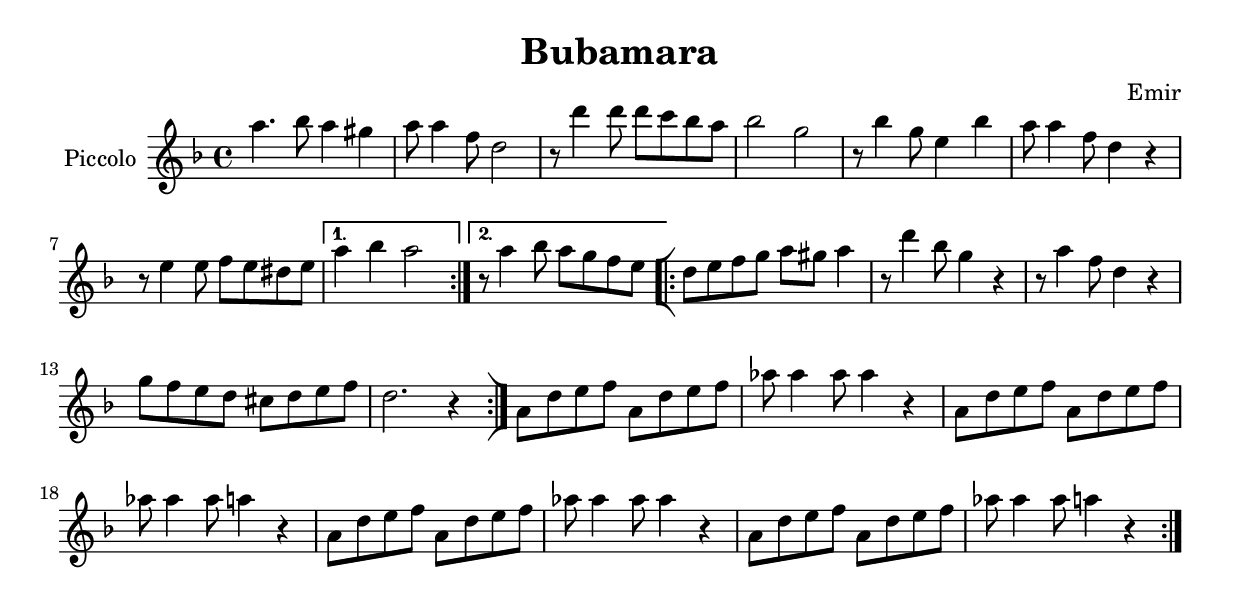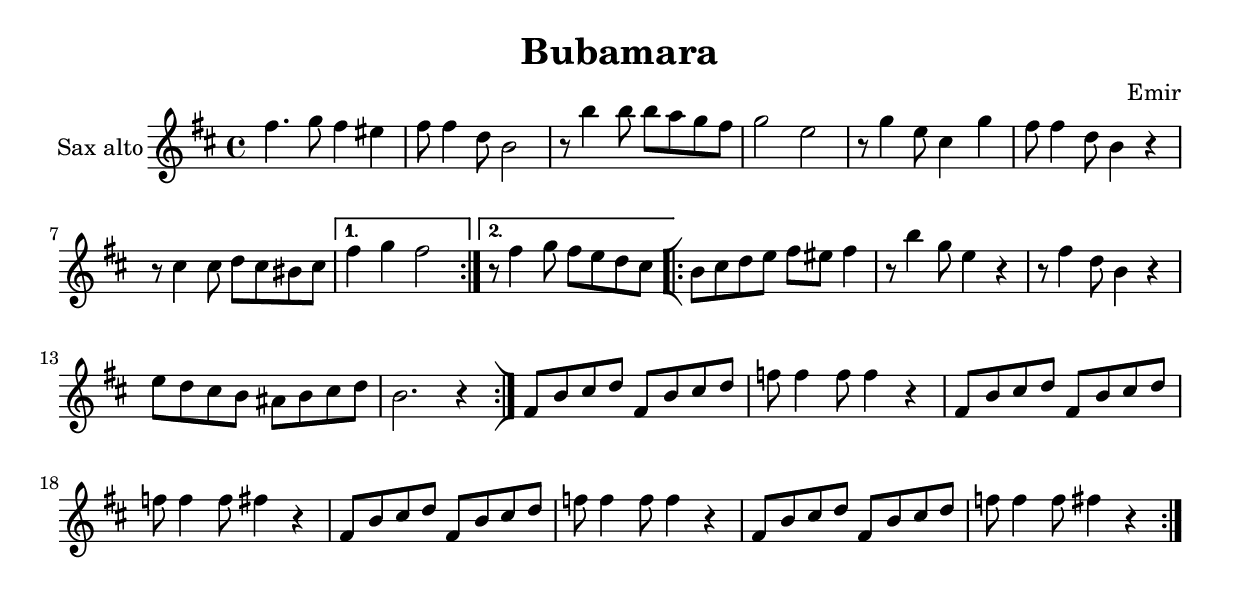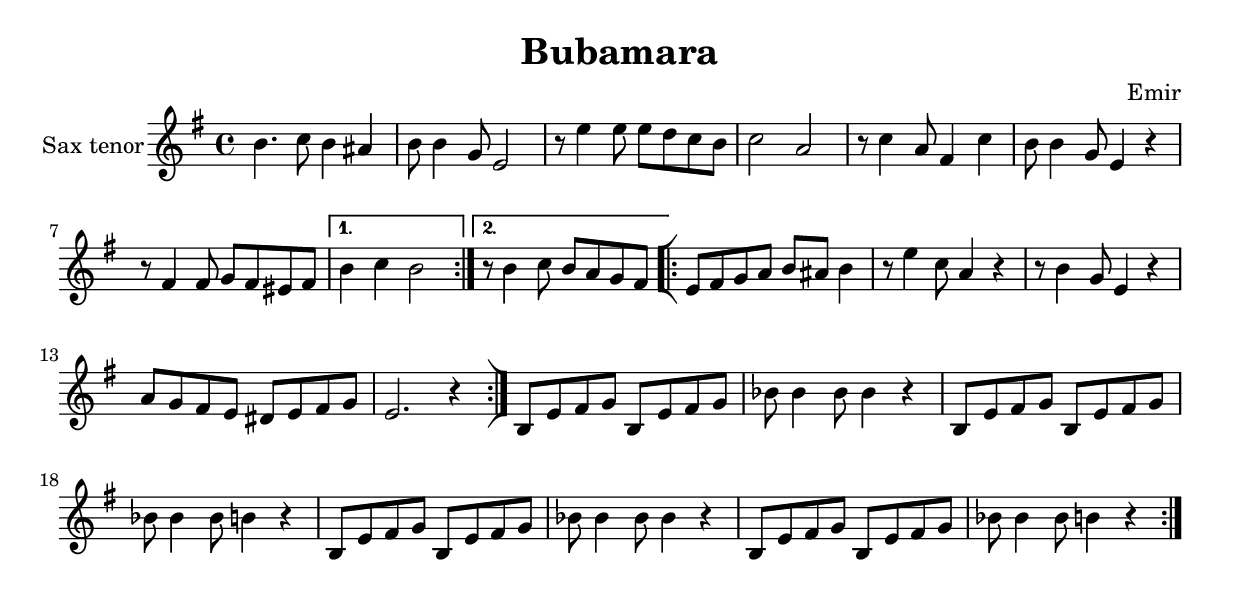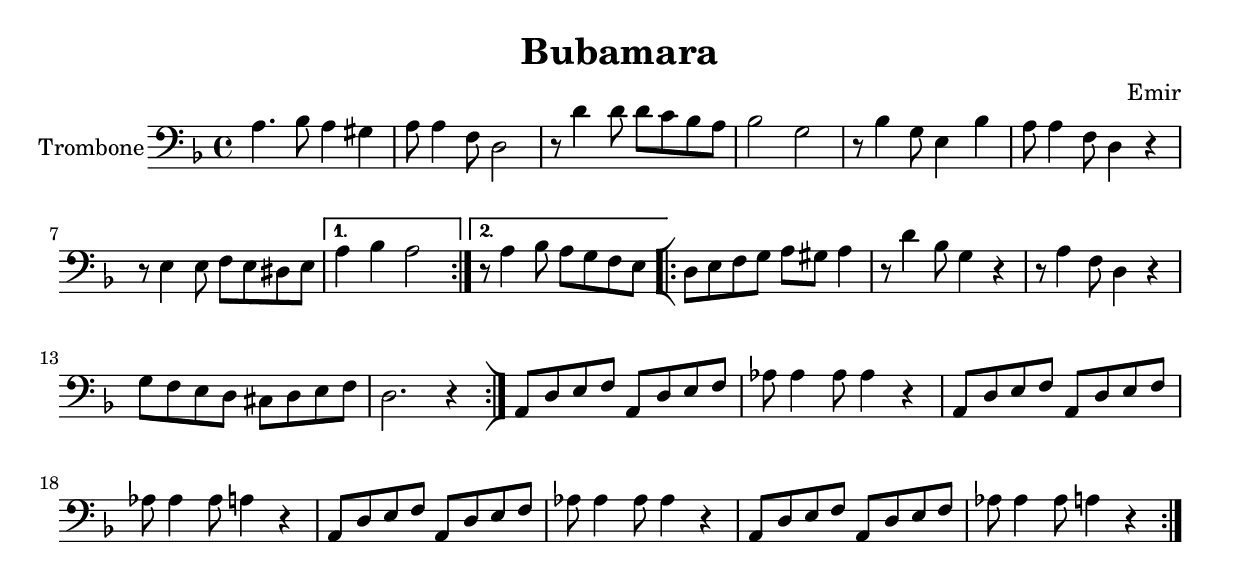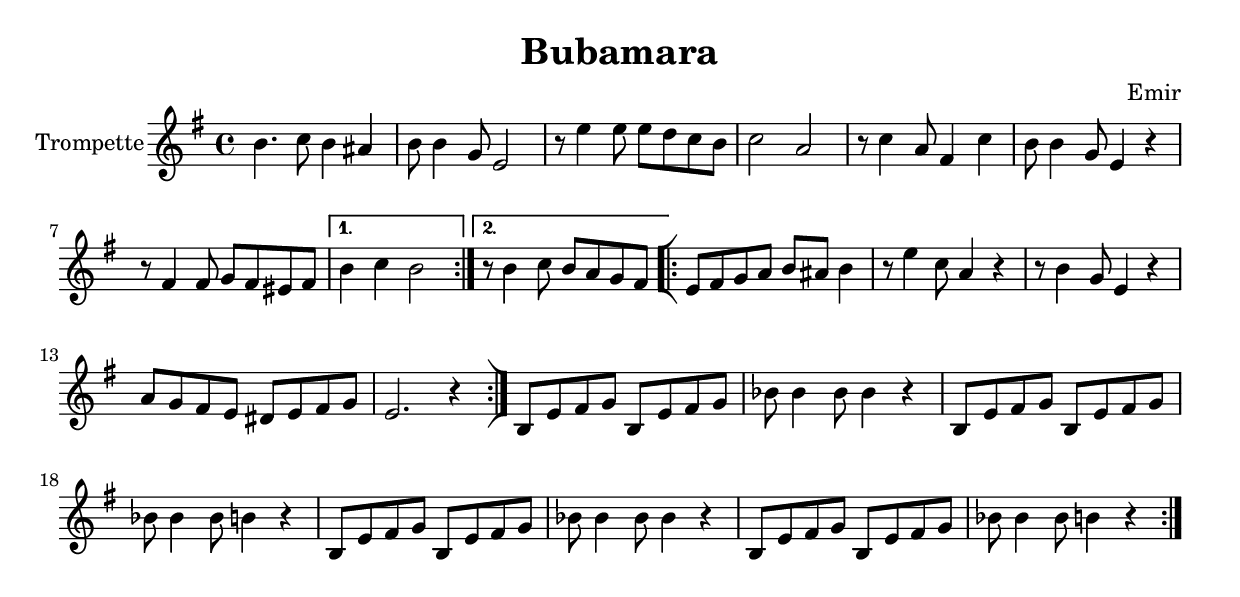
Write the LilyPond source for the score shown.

\version "2.18.2"
\language "français"

\header {
  title = "Bubamara"
  subtitle = ""
  composer = "Emir"
}

global = {
  \key fa \major
  \time 4/4
}

voixUnCommon= \repeat volta 2  {
  \repeat volta 2 {
    la'4. sib8 la4 sold | la8 la4 fa8 re2 | r8 re'4 re8 re do sib la | sib2 sol | 
    r8 sib4 sol8 mi4 sib' | la8 la4 fa8 re4 r | r8 mi4 mi8 fa mi red mi | 
  }
  \alternative {
     { la4 sib4 la2 }
     { r8 la4 sib8 la sol fa mi }
  }
  \bar "[|:"
    re mi fa sol la sold la4 | r8 re4 sib8 sol4 r | r8 la4 fa8 re4 r | sol8 fa mi re dod re mi fa |
    re2. r4 
  \bar ":|]"
  \repeat unfold 2 {
    la8 re mi fa la, re mi fa | lab lab4 lab8 lab4 r | la,8 re mi fa la, re mi fa | lab lab4 lab8 la4 r | 
  }
}


piccolo =  \relative do'' {
  \global
  \voixUnCommon
}

saxTenorUn = \transpose sib do  \relative do'' {
  \global
  \voixUnCommon
}

trumpetUn =  \transpose sib do \piccolo
saxAltoUn =  \transpose mib do \piccolo
tromboneUn = \transpose do'' do \piccolo

\book {
  \bookOutputSuffix "trumpet"
  \score {
    \new Staff \with {
      instrumentName = "Trompette"
      midiInstrument = "trumpet"
    } \trumpetUn
    \layout { }
    \midi {
      \tempo 4=140
    }
  }
}

\book {
  \bookOutputSuffix "piccolo"
  \score {
    \new Staff \with {
      instrumentName = "Piccolo"
      midiInstrument = "piccolo"
    } \piccolo
    \layout { }
    \midi {
      \tempo 4=140
    }
  }
}

\book {
  \bookOutputSuffix "sax_alto"
  \score {
    \new Staff \with {
      instrumentName = "Sax alto"
      midiInstrument = "sax alto"
    } \saxAltoUn
    \layout { }
    \midi {
      \tempo 4=140
    }
  }
}

\book {
  \bookOutputSuffix "tenor"
  \score {
    \new Staff \with {
      instrumentName = "Sax tenor"
      midiInstrument = "sax tenor"
    } \saxTenorUn
    \layout { }
    \midi {
      \tempo 4=140
    }
  }
}

  \book {
    \bookOutputSuffix "trombone"
    \score {
      \new Staff \with {
        \clef F
        instrumentName = "Trombone"
        midiInstrument = "trombone"
      } \tromboneUn
      \layout { }
      \midi {
        \tempo 4=140
      }
    }
  }
